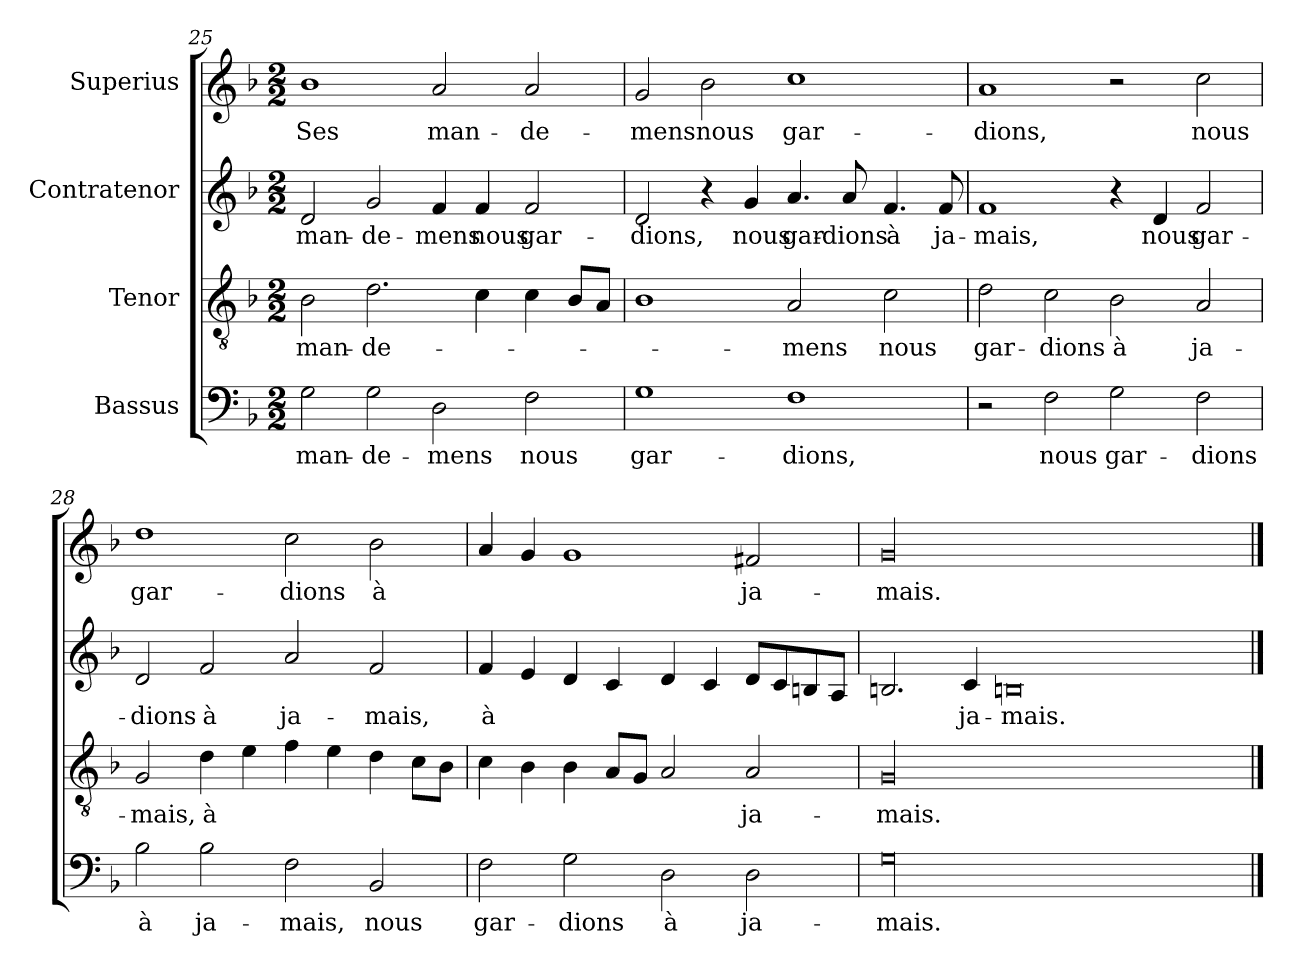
**kern	**text	**kern	**text	**kern	**text	**kern	**text
*part4	*part4	*part3	*part3	*part2	*part2	*part1	*part1
*staff4	*staff4	*staff3	*staff3	*staff2	*staff2	*staff1	*staff1
*I"Bassus	*	*I"Tenor	*	*I"Contratenor	*	*I"Superius	*
*clefF4	*	*clefGv2	*	*clefG2	*	*clefG2	*
*	*	*ITrd7c12	*	*	*	*	*
*k[b-]	*	*k[b-]	*	*k[b-]	*	*k[b-]	*
*F:	*	*F:	*	*F:	*	*F:	*
*M2/2	*	*M2/2	*	*M2/2	*	*M2/2	*
=25	=25	=25	=25	=25	=25	=25	=25
2G\	man-	2BB-\	man-	2d/	man-	1b-\	Ses
2G\	-de-	2.D\	-de-	2g/	-de-	.	.
2D\	-mens	.	.	4f/	-mens	2a/	man-
.	.	4C\	.	4f/	nous	.	.
2F\	nous	4C\	.	2f/	gar-	2a/	-de-
.	.	8BB-/L	.	.	.	.	.
.	.	8AA/J	.	.	.	.	.
=26	=26	=26	=26	=26	=26	=26	=26
1G\	gar-	1BB-\	.	2d/	-dions,	2g/	-mens
.	.	.	.	4r	.	2b-\	nous
.	.	.	.	4g/	nous	.	.
1F\	-dions,	2AA/	-mens	4.a/	gar-	1cc\	gar-
.	.	.	.	8a/	-dions	.	.
.	.	2C\	nous	4.f/	à	.	.
.	.	.	.	8f/	ja-	.	.
!!LO:LB:g=z
=27	=27	=27	=27	=27	=27	=27	=27
2r	.	2D\	gar-	1f/	-mais,	1a/	-dions,
2F\	nous	2C\	-dions	.	.	.	.
2G\	gar-	2BB-\	à	4r	.	2r	.
.	.	.	.	4d/	nous	.	.
2F\	-dions	2AA/	ja-	2f/	gar-	2cc\	nous
=28	=28	=28	=28	=28	=28	=28	=28
2B-\	à	2GG/	-mais,	2d/	-dions	1dd\	gar-
2B-\	ja-	4D\	à	2f/	à	.	.
.	.	4E\	.	.	.	.	.
2F\	-mais,	4F\	.	2a/	ja-	2cc\	-dions
.	.	4E\	.	.	.	.	.
2BB-/	nous	4D\	.	2f/	-mais,	2b-\	à
.	.	8C\L	.	.	.	.	.
.	.	8BB-\J	.	.	.	.	.
=29	=29	=29	=29	=29	=29	=29	=29
2F\	gar-	4C\	.	4f/	à	4a/	.
.	.	4BB-\	.	4e/	.	4g/	.
2G\	-dions	4BB-\	.	4d/	.	1g/	.
.	.	8AA/L	.	4c/	.	.	.
.	.	8GG/J	.	.	.	.	.
2D\	à	2AA/	.	4d/	.	.	.
.	.	.	.	4c/	.	.	.
2D\	ja-	2AA/	ja-	8d/L	.	2f#X/	ja-
.	.	.	.	8c/	.	.	.
.	.	.	.	8Bn/	.	.	.
.	.	.	.	8A/J	.	.	.
=30	=30	=30	=30	=30	=30	=30	=30
00G\	-mais.	00GG/	-mais.	2.Bn/	.	00g/	-mais.
.	.	.	.	4c/	ja-	.	.
.	.	.	.	0Bn/	-mais.	.	.
.	.	.	.	1ryy	.	.	.
==	==	==	==	==	==	==	==
*-	*-	*-	*-	*-	*-	*-	*-
